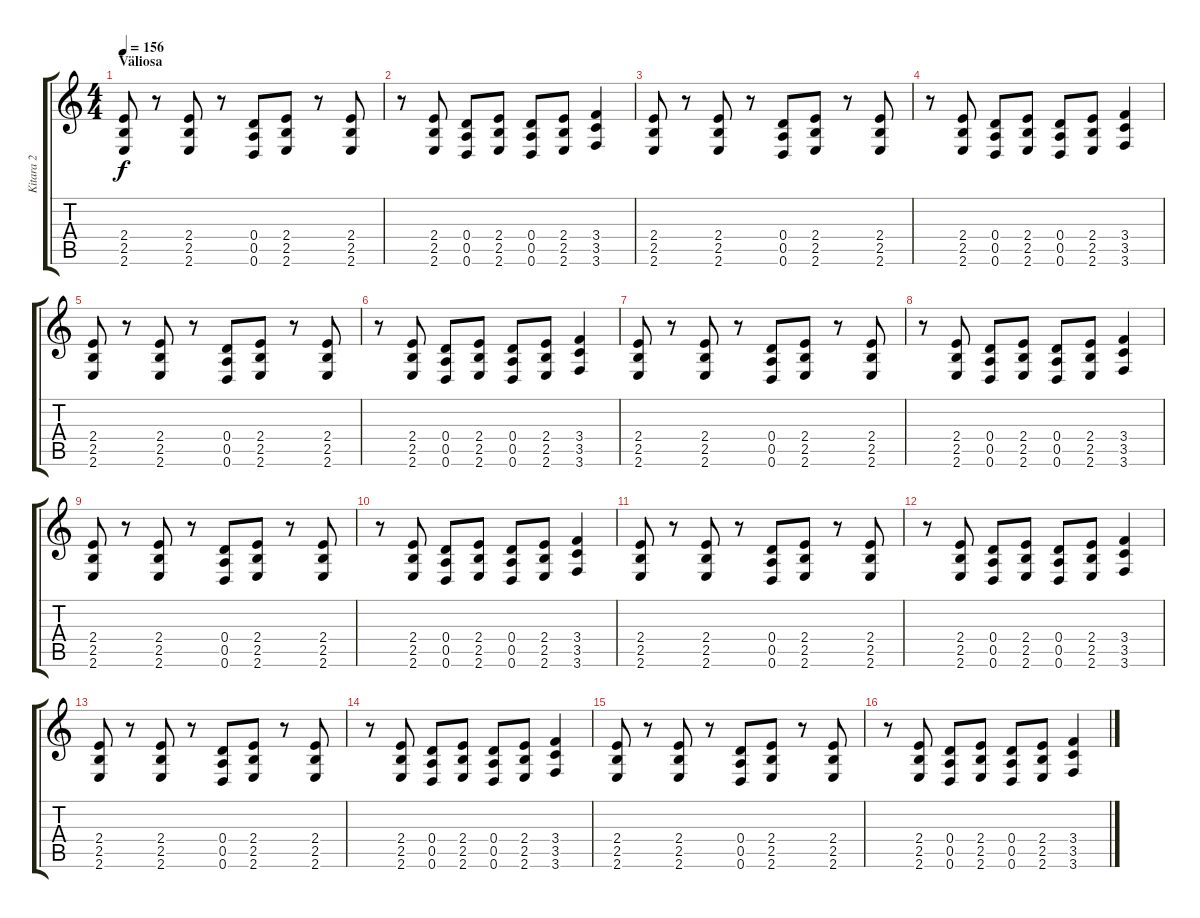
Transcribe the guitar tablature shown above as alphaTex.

\track ("Kitara 2" "Kitara 2") {instrument distortionguitar}
\staff {score tabs}
\tuning (E4 B3 G3 D3 A2 D2) {hide}
\ts (4 4)
\section ("" "Väliosa")
\tempo 156
\clef g2
\ks c
(2.4 2.5 2.6).8{dy f} r.8 (2.4 2.5 2.6).8 r.8 (0.4 0.5 0.6).8 (2.4 2.5 2.6).8 r.8 (2.4 2.5 2.6).8 |
r.8 (2.4 2.5 2.6).8 (0.4 0.5 0.6).8 (2.4 2.5 2.6).8 (0.4 0.5 0.6).8 (2.4 2.5 2.6).8 (3.4 3.5 3.6).4 |
(2.4 2.5 2.6).8 r.8 (2.4 2.5 2.6).8 r.8 (0.4 0.5 0.6).8 (2.4 2.5 2.6).8 r.8 (2.4 2.5 2.6).8 |
r.8 (2.4 2.5 2.6).8 (0.4 0.5 0.6).8 (2.4 2.5 2.6).8 (0.4 0.5 0.6).8 (2.4 2.5 2.6).8 (3.4 3.5 3.6).4 |
(2.4 2.5 2.6).8 r.8 (2.4 2.5 2.6).8 r.8 (0.4 0.5 0.6).8 (2.4 2.5 2.6).8 r.8 (2.4 2.5 2.6).8 |
r.8 (2.4 2.5 2.6).8 (0.4 0.5 0.6).8 (2.4 2.5 2.6).8 (0.4 0.5 0.6).8 (2.4 2.5 2.6).8 (3.4 3.5 3.6).4 |
(2.4 2.5 2.6).8 r.8 (2.4 2.5 2.6).8 r.8 (0.4 0.5 0.6).8 (2.4 2.5 2.6).8 r.8 (2.4 2.5 2.6).8 |
r.8 (2.4 2.5 2.6).8 (0.4 0.5 0.6).8 (2.4 2.5 2.6).8 (0.4 0.5 0.6).8 (2.4 2.5 2.6).8 (3.4 3.5 3.6).4 |
(2.4 2.5 2.6).8 r.8 (2.4 2.5 2.6).8 r.8 (0.4 0.5 0.6).8 (2.4 2.5 2.6).8 r.8 (2.4 2.5 2.6).8 |
r.8 (2.4 2.5 2.6).8 (0.4 0.5 0.6).8 (2.4 2.5 2.6).8 (0.4 0.5 0.6).8 (2.4 2.5 2.6).8 (3.4 3.5 3.6).4 |
(2.4 2.5 2.6).8 r.8 (2.4 2.5 2.6).8 r.8 (0.4 0.5 0.6).8 (2.4 2.5 2.6).8 r.8 (2.4 2.5 2.6).8 |
r.8 (2.4 2.5 2.6).8 (0.4 0.5 0.6).8 (2.4 2.5 2.6).8 (0.4 0.5 0.6).8 (2.4 2.5 2.6).8 (3.4 3.5 3.6).4 |
(2.4 2.5 2.6).8 r.8 (2.4 2.5 2.6).8 r.8 (0.4 0.5 0.6).8 (2.4 2.5 2.6).8 r.8 (2.4 2.5 2.6).8 |
r.8 (2.4 2.5 2.6).8 (0.4 0.5 0.6).8 (2.4 2.5 2.6).8 (0.4 0.5 0.6).8 (2.4 2.5 2.6).8 (3.4 3.5 3.6).4 |
(2.4 2.5 2.6).8 r.8 (2.4 2.5 2.6).8 r.8 (0.4 0.5 0.6).8 (2.4 2.5 2.6).8 r.8 (2.4 2.5 2.6).8 |
r.8 (2.4 2.5 2.6).8 (0.4 0.5 0.6).8 (2.4 2.5 2.6).8 (0.4 0.5 0.6).8 (2.4 2.5 2.6).8 (3.4 3.5 3.6).4
